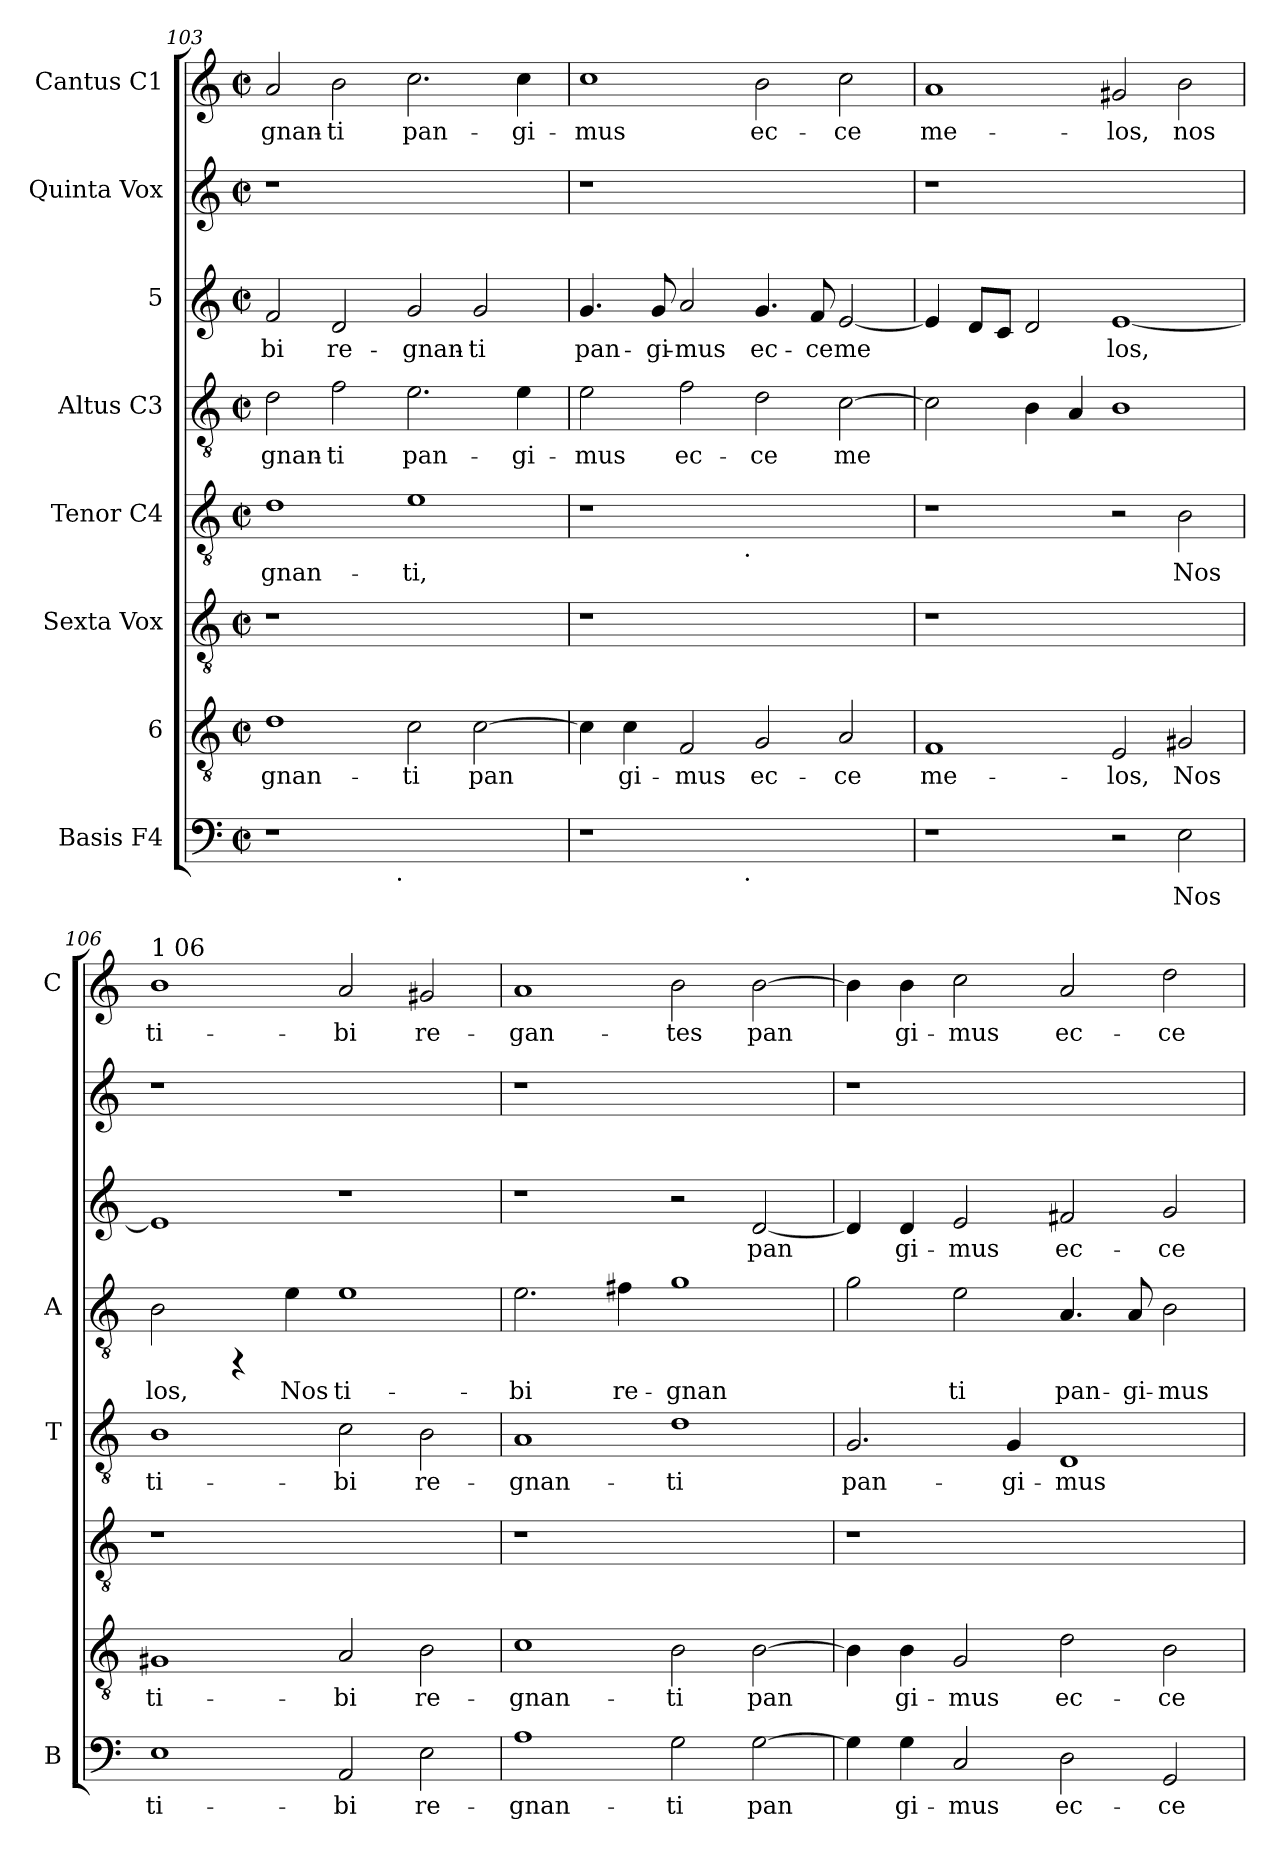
**kern	**text	**kern	**text	**kern	**kern	**text	**kern	**text	**kern	**text	**kern	**kern	**text
*part8	*part8	*part7	*part7	*part6	*part5	*part5	*part4	*part4	*part3	*part3	*part2	*part1	*part1
*staff8	*staff8	*staff7	*staff7	*staff6	*staff5	*staff5	*staff4	*staff4	*staff3	*staff3	*staff2	*staff1	*staff1
*I"Basis  F4	*	*I"6	*	*I"Sexta  Vox	*I"Tenor  C4	*	*I"Altus  C3	*	*I"5	*	*I"Quinta  Vox	*I"Cantus  C1	*
*I'B	*	*	*	*	*I'T	*	*I'A	*	*	*	*	*I'C	*
*clefF4	*	*clefGv2	*	*clefGv2	*clefGv2	*	*clefGv2	*	*clefG2	*	*clefG2	*clefG2	*
*k[]	*	*k[]	*	*k[]	*k[]	*	*k[]	*	*k[]	*	*k[]	*k[]	*
*C:	*	*C:	*	*C:	*C:	*	*C:	*	*C:	*	*C:	*C:	*
*M2/2	*	*M2/2	*	*M2/2	*M2/2	*	*M2/2	*	*M2/2	*	*M2/2	*M2/2	*
*met(c|)	*	*met(c|)	*	*met(c|)	*met(c|)	*	*met(c|)	*	*met(c|)	*	*met(c|)	*met(c|)	*
=103	=103	=103	=103	=103	=103	=103	=103	=103	=103	=103	=103	=103	=103
!	!	!	!LO:LY:b:cj	!	!	!LO:LY:b:cj	!	!LO:LY:b:cj	!	!LO:LY:b:cj	!	!	!LO:LY:b:cj
*^	*	*	*	*	*	*	*	*	*	*	*	*	*
1r	2ryy	.	1d	-gnan-	1r	1d	-gnan-	2d\	-gnan-	2f/	-bi	1r	2a/	-gnan-
!	!	!	!	!	!	!	!	!	!LO:LY:b:cj	!	!LO:LY:b:cj	!	!	!LO:LY:b:cj
.	4...ryy	.	.	.	.	.	.	2f\	-ti	2d/	re-	.	2b\	-ti
!	!LO:TX:b:t=.	!	!	!	!	!	!	!	!	!	!	!	!	!
.	1ryy	.	.	.	.	.	.	.	.	.	.	.	.	.
!	!	!	!	!LO:LY:b:cj	!	!	!LO:LY:b:cj	!	!LO:LY:b:cj	!	!LO:LY:b:cj	!	!	!LO:LY:b:cj
1ryy	.	.	2c\	-ti	1ryy	1e	-ti,	2.e\	pan-	2g/	-gnan-	1ryy	2.cc\	pan-
!	!	!	!	!LO:LY:b:cj	!	!	!	!	!	!	!LO:LY:b:cj	!	!	!
.	.	.	[>2c\	pan-	.	.	.	.	.	2g/	-ti	.	.	.
!	!	!	!	!	!	!	!	!	!LO:LY:b:cj	!	!	!	!	!LO:LY:b:cj
.	.	.	.	.	.	.	.	4e\	-gi-	.	.	.	4cc\	-gi-
.	32ryy	.	.	.	.	.	.	.	.	.	.	.	.	.
=104	=104	=104	=104	=104	=104	=104	=104	=104	=104	=104	=104	=104	=104	=104
!	!	!	!	!LO:LY:b:cj	!	!	!	!	!LO:LY:b:cj	!	!LO:LY:b:cj	!	!	!LO:LY:b:cj
*	*	*	*	*	*	*^	*	*	*	*	*	*	*	*
1r	2ryy	.	4c\]	--	1r	1r	2ryy	.	2e\	-mus	4.g/	pan-	1r	1cc	-mus
!	!	!	!	!LO:LY:b:cj	!	!	!	!	!	!	!	!	!	!	!
.	.	.	4c\	-gi-	.	.	.	.	.	.	.	.	.	.	.
!	!	!	!	!	!	!	!	!	!	!	!	!LO:LY:b:cj	!	!	!
.	.	.	.	.	.	.	.	.	.	.	8g/	-gi-	.	.	.
!	!	!	!	!LO:LY:b:cj	!	!	!	!	!	!LO:LY:b:cj	!	!LO:LY:b:cj	!	!	!
.	4...ryy	.	2F/	-mus	.	.	4...ryy	.	2f\	ec-	2a/	-mus	.	.	.
!	!	!	!	!	!	!	!LO:TX:b:t=.	!	!	!	!	!	!	!	!
!	!LO:TX:b:t=.	!	!	!	!	!	!	!	!	!	!	!	!	!	!
.	1ryy	.	.	.	.	.	1ryy	.	.	.	.	.	.	.	.
!	!	!	!	!LO:LY:b:cj	!	!	!	!	!	!LO:LY:b:cj	!	!LO:LY:b:cj	!	!	!LO:LY:b:cj
1ryy	.	.	2G/	ec-	1ryy	1ryy	.	.	2d\	-ce	4.g/	ec-	1ryy	2b\	ec-
!	!	!	!	!	!	!	!	!	!	!	!	!LO:LY:b:cj	!	!	!
.	.	.	.	.	.	.	.	.	.	.	8f/	-ce	.	.	.
!	!	!	!	!LO:LY:b:cj	!	!	!	!	!	!LO:LY:b:cj	!	!LO:LY:b:cj	!	!	!LO:LY:b:cj
.	.	.	2A/	-ce	.	.	.	.	[>2c\	me-	[<2e/	me-	.	2cc\	-ce
.	32ryy	.	.	.	.	.	32ryy	.	.	.	.	.	.	.	.
=105	=105	=105	=105	=105	=105	=105	=105	=105	=105	=105	=105	=105	=105	=105	=105
!	!	!	!	!LO:LY:b:cj	!	!	!	!	!	!LO:LY:b:cj	!	!LO:LY:b:cj	!	!	!LO:LY:b:cj
*v	*v	*	*	*	*	*v	*v	*	*	*	*	*	*	*	*
1r	.	1F	me-	1r	1r	.	2c\]	--	4e/]	--	1r	1a	me-
!	!	!	!	!	!	!	!	!	!	!LO:LY:b:cj	!	!	!
.	.	.	.	.	.	.	.	.	8d/L	--	.	.	.
!	!	!	!	!	!	!	!	!	!	!LO:LY:b:cj	!	!	!
.	.	.	.	.	.	.	.	.	8c/J	--	.	.	.
!	!	!	!	!	!	!	!	!LO:LY:b:cj	!	!LO:LY:b:cj	!	!	!
.	.	.	.	.	.	.	4B\	--	2d/	--	.	.	.
!	!	!	!	!	!	!	!	!LO:LY:b:cj	!	!	!	!	!
.	.	.	.	.	.	.	4A/	--	.	.	.	.	.
!	!	!	!LO:LY:b:cj	!	!	!	!	!LO:LY:b:cj	!	!LO:LY:b:cj	!	!	!LO:LY:b:cj
2r	.	2E/	-los,	1ryy	2r	.	1B	--	[<1e	-los,	1ryy	2g#X/	-los,
!	!LO:LY:b:cj	!	!LO:LY:b:cj	!	!	!LO:LY:b:cj	!	!	!	!	!	!	!LO:LY:b:cj
2E\	-Nos	2G#X/	Nos	.	2B\	Nos	.	.	.	.	.	2b\	nos
!!LO:PB:g=z
=106	=106	=106	=106	=106	=106	=106	=106	=106	=106	=106	=106	=106	=106
!	!	!	!	!	!	!	!	!	!	!	!	!LO:TX:a:t=1 06	!
!	!LO:LY:b:cj	!	!LO:LY:b:cj	!	!	!LO:LY:b:cj	!	!LO:LY:b:cj	!	!LO:LY:b:cj	!	!	!LO:LY:b:cj
1E	ti-	1G#X	ti-	1r	1B	ti-	2B\	-los,	1e]	.	1r	1b	ti-
.	.	.	.	.	.	.	4rFF	.	.	.	.	.	.
!	!	!	!	!	!	!	!	!LO:LY:b:cj	!	!	!	!	!
.	.	.	.	.	.	.	4e\	Nos	.	.	.	.	.
!	!LO:LY:b:cj	!	!LO:LY:b:cj	!	!	!LO:LY:b:cj	!	!LO:LY:b:cj	!	!	!	!	!LO:LY:b:cj
2AA/	-bi	2A/	-bi	1ryy	2c\	-bi	1e	ti-	1r	.	1ryy	2a/	-bi
!	!LO:LY:b:cj	!	!LO:LY:b:cj	!	!	!LO:LY:b:cj	!	!	!	!	!	!	!LO:LY:b:cj
2E\	re-	2B\	re-	.	2B\	re-	.	.	.	.	.	2g#X/	re-
=107	=107	=107	=107	=107	=107	=107	=107	=107	=107	=107	=107	=107	=107
!	!LO:LY:b:cj	!	!LO:LY:b:cj	!	!	!LO:LY:b:cj	!	!LO:LY:b:cj	!	!	!	!	!LO:LY:b:cj
1A	-gnan-	1c	-gnan-	1r	1A	-gnan-	2.e\	-bi	1r	.	1r	1a	-gan-
!	!	!	!	!	!	!	!	!LO:LY:b:cj	!	!	!	!	!
.	.	.	.	.	.	.	4f#X\	re-	.	.	.	.	.
!	!LO:LY:b:cj	!	!LO:LY:b:cj	!	!	!LO:LY:b:cj	!	!LO:LY:b:cj	!	!	!	!	!LO:LY:b:cj
2G\	-ti	2B\	-ti	1ryy	1d	-ti	1g	-gnan-	2r	.	1ryy	2b\	-tes
!	!LO:LY:b:cj	!	!LO:LY:b:cj	!	!	!	!	!	!	!LO:LY:b:cj	!	!	!LO:LY:b:cj
[>2G\	pan-	[>2B\	pan-	.	.	.	.	.	[<2d/	pan-	.	[>2b\	pan-
=108	=108	=108	=108	=108	=108	=108	=108	=108	=108	=108	=108	=108	=108
!	!LO:LY:b:cj	!	!LO:LY:b:cj	!	!	!LO:LY:b:cj	!	!LO:LY:b:cj	!	!LO:LY:b:cj	!	!	!LO:LY:b:cj
4G\]	--	4B\]	--	1r	2.G/	pan-	2g\	--	4d/]	--	1r	4b\]	--
!	!LO:LY:b:cj	!	!LO:LY:b:cj	!	!	!	!	!	!	!LO:LY:b:cj	!	!	!LO:LY:b:cj
4G\	-gi-	4B\	-gi-	.	.	.	.	.	4d/	-gi-	.	4b\	-gi-
!	!LO:LY:b:cj	!	!LO:LY:b:cj	!	!	!	!	!LO:LY:b:cj	!	!LO:LY:b:cj	!	!	!LO:LY:b:cj
2C/	-mus	2G/	-mus	.	.	.	2e\	-ti	2e/	-mus	.	2cc\	-mus
!	!	!	!	!	!	!LO:LY:b:cj	!	!	!	!	!	!	!
.	.	.	.	.	4G/	-gi-	.	.	.	.	.	.	.
!	!LO:LY:b:cj	!	!LO:LY:b:cj	!	!	!LO:LY:b:cj	!	!LO:LY:b:cj	!	!LO:LY:b:cj	!	!	!LO:LY:b:cj
2D\	ec-	2d\	ec-	1ryy	1D	-mus	4.A/	pan-	2f#X/	ec-	1ryy	2a/	ec-
!	!	!	!	!	!	!	!	!LO:LY:b:cj	!	!	!	!	!
.	.	.	.	.	.	.	8A/	-gi-	.	.	.	.	.
!	!LO:LY:b:cj	!	!LO:LY:b:cj	!	!	!	!	!LO:LY:b:cj	!	!LO:LY:b:cj	!	!	!LO:LY:b:cj
2GG/	-ce	2B\	-ce	.	.	.	2B\	-mus	2g/	-ce	.	2dd\	-ce
=	=	=	=	=	=	=	=	=	=	=	=	=	=
*-	*-	*-	*-	*-	*-	*-	*-	*-	*-	*-	*-	*-	*-
